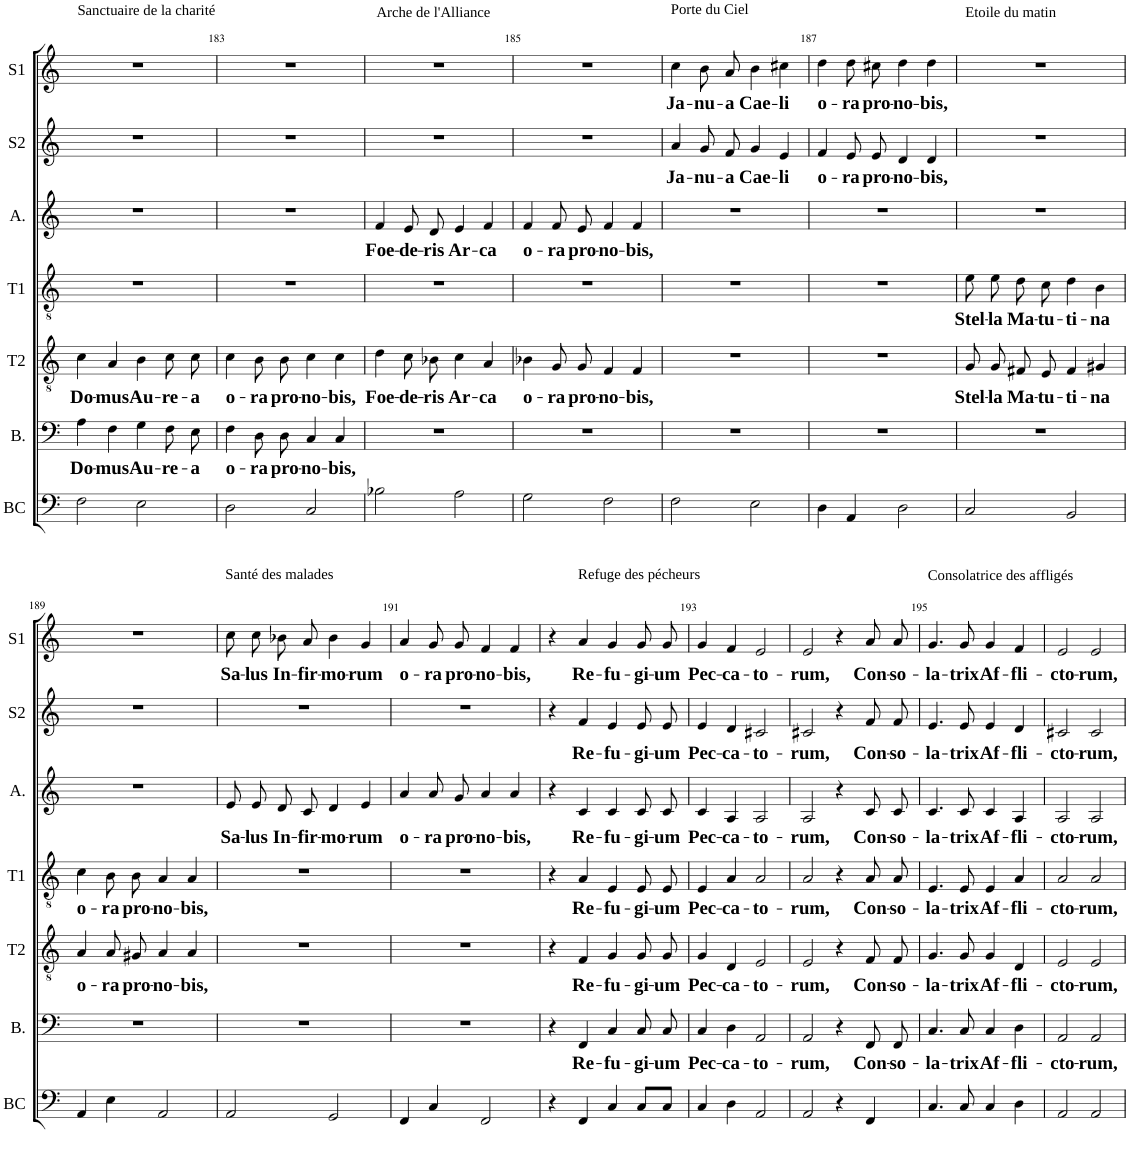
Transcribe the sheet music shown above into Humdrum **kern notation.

**kern	**kern	**text	**kern	**text	**kern	**text	**kern	**text	**kern	**text	**kern	**text
*part7	*part6	*part6	*part5	*part5	*part4	*part4	*part3	*part3	*part2	*part2	*part1	*part1
*staff7	*staff6	*staff6	*staff5	*staff5	*staff4	*staff4	*staff3	*staff3	*staff2	*staff2	*staff1	*staff1
*I"Continuo	*I"Bass	*	*I"Tenor 2	*	*I"Tenor 1	*	*I"Alto	*	*I"Soprano 2	*	*I"Soprano 1	*
*	*I'B.	*	*I'T2	*	*I'T1	*	*I'A.	*	*I'S2	*	*I'S1	*
!!LO:PB:g=z
*clefF4	*clefF4	*	*clefGv2	*	*clefGv2	*	*clefG2	*	*clefG2	*	*clefG2	*
*k[]	*k[]	*	*k[]	*	*k[]	*	*k[]	*	*k[]	*	*k[]	*
*M4/4	*M4/4	*	*M4/4	*	*M4/4	*	*M4/4	*	*M4/4	*	*M4/4	*
*met(c|)	*met(c|)	*	*met(c|)	*	*met(c|)	*	*met(c|)	*	*met(c|)	*	*met(c|)	*
=182	=182	=182	=182	=182	=182	=182	=182	=182	=182	=182	=182	=182
!	!	!	!	!	!	!	!	!	!	!	!LO:TX:a:t=Sanctuaire de la charité	!
!	!	!LO:LY:b	!	!LO:LY:b	!	!	!	!	!	!	!	!
2F\	4A\	Do-	4c\	Do-	1r	.	1r	.	1r	.	1r	.
!	!	!LO:LY:b	!	!LO:LY:b	!	!	!	!	!	!	!	!
.	4F\	-mus	4A/	-mus	.	.	.	.	.	.	.	.
!	!	!LO:LY:b	!	!LO:LY:b	!	!	!	!	!	!	!	!
2E\	4G\	Au-	4B\	Au-	.	.	.	.	.	.	.	.
!	!	!LO:LY:b	!	!LO:LY:b	!	!	!	!	!	!	!	!
.	8F\L	-re-	8c\L	-re-	.	.	.	.	.	.	.	.
!	!	!LO:LY:b	!	!LO:LY:b	!	!	!	!	!	!	!	!
.	8E\J	-a	8c\J	-a	.	.	.	.	.	.	.	.
=183	=183	=183	=183	=183	=183	=183	=183	=183	=183	=183	=183	=183
!	!	!LO:LY:b	!	!LO:LY:b	!	!	!	!	!	!	!	!
2D\	4F\	o-	4c\	o-	1r	.	1r	.	1r	.	1r	.
!	!	!LO:LY:b	!	!LO:LY:b	!	!	!	!	!	!	!	!
.	8D\L	-ra	8B\L	-ra	.	.	.	.	.	.	.	.
!	!	!LO:LY:b	!	!LO:LY:b	!	!	!	!	!	!	!	!
.	8D\J	pro-	8B\J	pro-	.	.	.	.	.	.	.	.
!	!	!LO:LY:b	!	!LO:LY:b	!	!	!	!	!	!	!	!
2C/	4C/	-no-	4c\	-no-	.	.	.	.	.	.	.	.
!	!	!LO:LY:b	!	!LO:LY:b	!	!	!	!	!	!	!	!
.	4C/	-bis,	4c\	-bis,	.	.	.	.	.	.	.	.
=184	=184	=184	=184	=184	=184	=184	=184	=184	=184	=184	=184	=184
!	!	!	!	!	!	!	!	!	!	!	!LO:TX:a:t=Arche de l'Alliance	!
!	!	!	!	!LO:LY:b	!	!	!	!LO:LY:b	!	!	!	!
2B-X\	1r	.	4d\	Foe-	1r	.	4f/	Foe-	1r	.	1r	.
!	!	!	!	!LO:LY:b	!	!	!	!LO:LY:b	!	!	!	!
.	.	.	8c\L	-de-	.	.	8e/L	-de-	.	.	.	.
!	!	!	!	!LO:LY:b	!	!	!	!LO:LY:b	!	!	!	!
.	.	.	8B-X\J	-ris	.	.	8d/J	-ris	.	.	.	.
!	!	!	!	!LO:LY:b	!	!	!	!LO:LY:b	!	!	!	!
2A\	.	.	4c\	Ar-	.	.	4e/	Ar-	.	.	.	.
!	!	!	!	!LO:LY:b	!	!	!	!LO:LY:b	!	!	!	!
.	.	.	4A/	-ca	.	.	4f/	-ca	.	.	.	.
=185	=185	=185	=185	=185	=185	=185	=185	=185	=185	=185	=185	=185
!	!	!	!	!LO:LY:b	!	!	!	!LO:LY:b	!	!	!	!
2G\	1r	.	4B-X\	o-	1r	.	4f/	o-	1r	.	1r	.
!	!	!	!	!LO:LY:b	!	!	!	!LO:LY:b	!	!	!	!
.	.	.	8G/L	-ra	.	.	8f/L	-ra	.	.	.	.
!	!	!	!	!LO:LY:b	!	!	!	!LO:LY:b	!	!	!	!
.	.	.	8G/J	pro-	.	.	8e/J	pro-	.	.	.	.
!	!	!	!	!LO:LY:b	!	!	!	!LO:LY:b	!	!	!	!
2F\	.	.	4F/	-no-	.	.	4f/	-no-	.	.	.	.
!	!	!	!	!LO:LY:b	!	!	!	!LO:LY:b	!	!	!	!
.	.	.	4F/	-bis,	.	.	4f/	-bis,	.	.	.	.
=186	=186	=186	=186	=186	=186	=186	=186	=186	=186	=186	=186	=186
!	!	!	!	!	!	!	!	!	!	!	!LO:TX:a:t=Porte du Ciel	!
!	!	!	!	!	!	!	!	!	!	!LO:LY:b	!	!LO:LY:b
2F\	1r	.	1r	.	1r	.	1r	.	4a/	Ja-	4cc\	Ja-
!	!	!	!	!	!	!	!	!	!	!LO:LY:b	!	!LO:LY:b
.	.	.	.	.	.	.	.	.	8g/L	-nu-	8b/L	-nu-
!	!	!	!	!	!	!	!	!	!	!LO:LY:b	!	!LO:LY:b
.	.	.	.	.	.	.	.	.	8f/J	-a	8a/J	-a
!	!	!	!	!	!	!	!	!	!	!LO:LY:b	!	!LO:LY:b
2E\	.	.	.	.	.	.	.	.	4g/	Cae-	4b\	Cae-
!	!	!	!	!	!	!	!	!	!	!LO:LY:b	!	!LO:LY:b
.	.	.	.	.	.	.	.	.	4e/	-li	4cc#X\	-li
=187	=187	=187	=187	=187	=187	=187	=187	=187	=187	=187	=187	=187
!	!	!	!	!	!	!	!	!	!	!LO:LY:b	!	!LO:LY:b
4D\	1r	.	1r	.	1r	.	1r	.	4f/	o-	4dd\	o-
!	!	!	!	!	!	!	!	!	!	!LO:LY:b	!	!LO:LY:b
4AA/	.	.	.	.	.	.	.	.	8e/L	-ra	8dd\L	-ra
!	!	!	!	!	!	!	!	!	!	!LO:LY:b	!	!LO:LY:b
.	.	.	.	.	.	.	.	.	8e/J	pro-	8cc#X\J	pro-
!	!	!	!	!	!	!	!	!	!	!LO:LY:b	!	!LO:LY:b
2D\	.	.	.	.	.	.	.	.	4d/	-no-	4dd\	-no-
!	!	!	!	!	!	!	!	!	!	!LO:LY:b	!	!LO:LY:b
.	.	.	.	.	.	.	.	.	4d/	-bis,	4dd\	-bis,
=188	=188	=188	=188	=188	=188	=188	=188	=188	=188	=188	=188	=188
!	!	!	!	!	!	!	!	!	!	!	!LO:TX:a:t=Etoile du matin	!
!	!	!	!	!LO:LY:b	!	!LO:LY:b	!	!	!	!	!	!
2C/	1r	.	8G/L	Stel-	8e\L	Stel-	1r	.	1r	.	1r	.
!	!	!	!	!LO:LY:b	!	!LO:LY:b	!	!	!	!	!	!
.	.	.	8G/J	-la	8e\J	-la	.	.	.	.	.	.
!	!	!	!	!LO:LY:b	!	!LO:LY:b	!	!	!	!	!	!
.	.	.	8F#X/L	Ma-	8d\L	Ma-	.	.	.	.	.	.
!	!	!	!	!LO:LY:b	!	!LO:LY:b	!	!	!	!	!	!
.	.	.	8E/J	-tu-	8c\J	-tu-	.	.	.	.	.	.
!	!	!	!	!LO:LY:b	!	!LO:LY:b	!	!	!	!	!	!
2BB/	.	.	4F#/	-ti-	4d\	-ti-	.	.	.	.	.	.
!	!	!	!	!LO:LY:b	!	!LO:LY:b	!	!	!	!	!	!
.	.	.	4G#X/	-na	4B\	-na	.	.	.	.	.	.
!!LO:LB:g=z
=189	=189	=189	=189	=189	=189	=189	=189	=189	=189	=189	=189	=189
!	!	!	!	!LO:LY:b	!	!LO:LY:b	!	!	!	!	!	!
4AA/	1r	.	4A/	o-	4c\	o-	1r	.	1r	.	1r	.
!	!	!	!	!LO:LY:b	!	!LO:LY:b	!	!	!	!	!	!
4E\	.	.	8A/L	-ra	8B\L	-ra	.	.	.	.	.	.
!	!	!	!	!LO:LY:b	!	!LO:LY:b	!	!	!	!	!	!
.	.	.	8G#X/J	pro-	8B\J	pro-	.	.	.	.	.	.
!	!	!	!	!LO:LY:b	!	!LO:LY:b	!	!	!	!	!	!
2AA/	.	.	4A/	-no-	4A/	-no-	.	.	.	.	.	.
!	!	!	!	!LO:LY:b	!	!LO:LY:b	!	!	!	!	!	!
.	.	.	4A/	-bis,	4A/	-bis,	.	.	.	.	.	.
=190	=190	=190	=190	=190	=190	=190	=190	=190	=190	=190	=190	=190
!	!	!	!	!	!	!	!	!	!	!	!LO:TX:a:t=Santé des malades	!
!	!	!	!	!	!	!	!	!LO:LY:b	!	!	!	!LO:LY:b
2AA/	1r	.	1r	.	1r	.	8e/L	Sa-	1r	.	8cc\L	Sa-
!	!	!	!	!	!	!	!	!LO:LY:b	!	!	!	!LO:LY:b
.	.	.	.	.	.	.	8e/J	-lus	.	.	8cc\J	-lus
!	!	!	!	!	!	!	!	!LO:LY:b	!	!	!	!LO:LY:b
.	.	.	.	.	.	.	8d/L	In-	.	.	8b-X/L	In-
!	!	!	!	!	!	!	!	!LO:LY:b	!	!	!	!LO:LY:b
.	.	.	.	.	.	.	8c/J	-fir-	.	.	8a/J	-fir-
!	!	!	!	!	!	!	!	!LO:LY:b	!	!	!	!LO:LY:b
2GG/	.	.	.	.	.	.	4d/	-mo-	.	.	4b-\	-mo-
!	!	!	!	!	!	!	!	!LO:LY:b	!	!	!	!LO:LY:b
.	.	.	.	.	.	.	4e/	-rum	.	.	4g/	-rum
=191	=191	=191	=191	=191	=191	=191	=191	=191	=191	=191	=191	=191
!	!	!	!	!	!	!	!	!LO:LY:b	!	!	!	!LO:LY:b
4FF/	1r	.	1r	.	1r	.	4a/	o-	1r	.	4a/	o-
!	!	!	!	!	!	!	!	!LO:LY:b	!	!	!	!LO:LY:b
4C/	.	.	.	.	.	.	8a/L	-ra	.	.	8g/L	-ra
!	!	!	!	!	!	!	!	!LO:LY:b	!	!	!	!LO:LY:b
.	.	.	.	.	.	.	8g/J	pro-	.	.	8g/J	pro-
!	!	!	!	!	!	!	!	!LO:LY:b	!	!	!	!LO:LY:b
2FF/	.	.	.	.	.	.	4a/	-no-	.	.	4f/	-no-
!	!	!	!	!	!	!	!	!LO:LY:b	!	!	!	!LO:LY:b
.	.	.	.	.	.	.	4a/	-bis,	.	.	4f/	-bis,
=192	=192	=192	=192	=192	=192	=192	=192	=192	=192	=192	=192	=192
4r	4r	.	4r	.	4r	.	4r	.	4r	.	4r	.
!	!	!	!	!	!	!	!	!	!	!	!LO:TX:a:t=Refuge des pécheurs	!
!	!	!LO:LY:b	!	!LO:LY:b	!	!LO:LY:b	!	!LO:LY:b	!	!LO:LY:b	!	!LO:LY:b
4FF/	4FF/	Re-	4F/	Re-	4A/	Re-	4c/	Re-	4f/	Re-	4a/	Re-
!	!	!LO:LY:b	!	!LO:LY:b	!	!LO:LY:b	!	!LO:LY:b	!	!LO:LY:b	!	!LO:LY:b
4C/	4C/	-fu-	4G/	-fu-	4E/	-fu-	4c/	-fu-	4e/	-fu-	4g/	-fu-
!	!	!LO:LY:b	!	!LO:LY:b	!	!LO:LY:b	!	!LO:LY:b	!	!LO:LY:b	!	!LO:LY:b
8C/L	8C/L	-gi-	8G/L	-gi-	8E/L	-gi-	8c/L	-gi-	8e/L	-gi-	8g/L	-gi-
!	!	!LO:LY:b	!	!LO:LY:b	!	!LO:LY:b	!	!LO:LY:b	!	!LO:LY:b	!	!LO:LY:b
8C/J	8C/J	-um	8G/J	-um	8E/J	-um	8c/J	-um	8e/J	-um	8g/J	-um
=193	=193	=193	=193	=193	=193	=193	=193	=193	=193	=193	=193	=193
!	!	!LO:LY:b	!	!LO:LY:b	!	!LO:LY:b	!	!LO:LY:b	!	!LO:LY:b	!	!LO:LY:b
4C/	4C/	Pec-	4G/	Pec-	4E/	Pec-	4c/	Pec-	4e/	Pec-	4g/	Pec-
!	!	!LO:LY:b	!	!LO:LY:b	!	!LO:LY:b	!	!LO:LY:b	!	!LO:LY:b	!	!LO:LY:b
4D\	4D\	-ca-	4D/	-ca-	4A/	-ca-	4A/	-ca-	4d/	-ca-	4f/	-ca-
!	!	!LO:LY:b	!	!LO:LY:b	!	!LO:LY:b	!	!LO:LY:b	!	!LO:LY:b	!	!LO:LY:b
2AA/	2AA/	-to-	2E/	-to-	2A/	-to-	2A/	-to-	2c#X/	-to-	2e/	-to-
=194	=194	=194	=194	=194	=194	=194	=194	=194	=194	=194	=194	=194
!	!	!LO:LY:b	!	!LO:LY:b	!	!LO:LY:b	!	!LO:LY:b	!	!LO:LY:b	!	!LO:LY:b
2AA/	2AA/	-rum,	2E/	-rum,	2A/	-rum,	2A/	-rum,	2c#X/	-rum,	2e/	-rum,
4r	4r	.	4r	.	4r	.	4r	.	4r	.	4r	.
!	!	!LO:LY:b	!	!LO:LY:b	!	!LO:LY:b	!	!LO:LY:b	!	!LO:LY:b	!	!LO:LY:b
4FF/	8FF/L	Con-	8F/L	Con-	8A/L	Con-	8c/L	Con-	8f/L	Con-	8a/L	Con-
!	!	!LO:LY:b	!	!LO:LY:b	!	!LO:LY:b	!	!LO:LY:b	!	!LO:LY:b	!	!LO:LY:b
.	8FF/J	-so-	8F/J	-so-	8A/J	-so-	8c/J	-so-	8f/J	-so-	8a/J	-so-
=195	=195	=195	=195	=195	=195	=195	=195	=195	=195	=195	=195	=195
!	!	!	!	!	!	!	!	!	!	!	!LO:TX:a:t=Consolatrice des affligés	!
!	!	!LO:LY:b	!	!LO:LY:b	!	!LO:LY:b	!	!LO:LY:b	!	!LO:LY:b	!	!LO:LY:b
4.C/	4.C/	-la-	4.G/	-la-	4.E/	-la-	4.c/	-la-	4.e/	-la-	4.g/	-la-
!	!	!LO:LY:b	!	!LO:LY:b	!	!LO:LY:b	!	!LO:LY:b	!	!LO:LY:b	!	!LO:LY:b
8C/	8C/	-trix	8G/	-trix	8E/	-trix	8c/	-trix	8e/	-trix	8g/	-trix
!	!	!LO:LY:b	!	!LO:LY:b	!	!LO:LY:b	!	!LO:LY:b	!	!LO:LY:b	!	!LO:LY:b
4C/	4C/	Af-	4G/	Af-	4E/	Af-	4c/	Af-	4e/	Af-	4g/	Af-
!	!	!LO:LY:b	!	!LO:LY:b	!	!LO:LY:b	!	!LO:LY:b	!	!LO:LY:b	!	!LO:LY:b
4D\	4D\	-fli-	4D/	-fli-	4A/	-fli-	4A/	-fli-	4d/	-fli-	4f/	-fli-
=196	=196	=196	=196	=196	=196	=196	=196	=196	=196	=196	=196	=196
!	!	!LO:LY:b	!	!LO:LY:b	!	!LO:LY:b	!	!LO:LY:b	!	!LO:LY:b	!	!LO:LY:b
2AA/	2AA/	-cto-	2E/	-cto-	2A/	-cto-	2A/	-cto-	2c#X/	-cto-	2e/	-cto-
!	!	!LO:LY:b	!	!LO:LY:b	!	!LO:LY:b	!	!LO:LY:b	!	!LO:LY:b	!	!LO:LY:b
2AA/	2AA/	-rum,	2E/	-rum,	2A/	-rum,	2A/	-rum,	2c#/	-rum,	2e/	-rum,
=	=	=	=	=	=	=	=	=	=	=	=	=
*-	*-	*-	*-	*-	*-	*-	*-	*-	*-	*-	*-	*-
